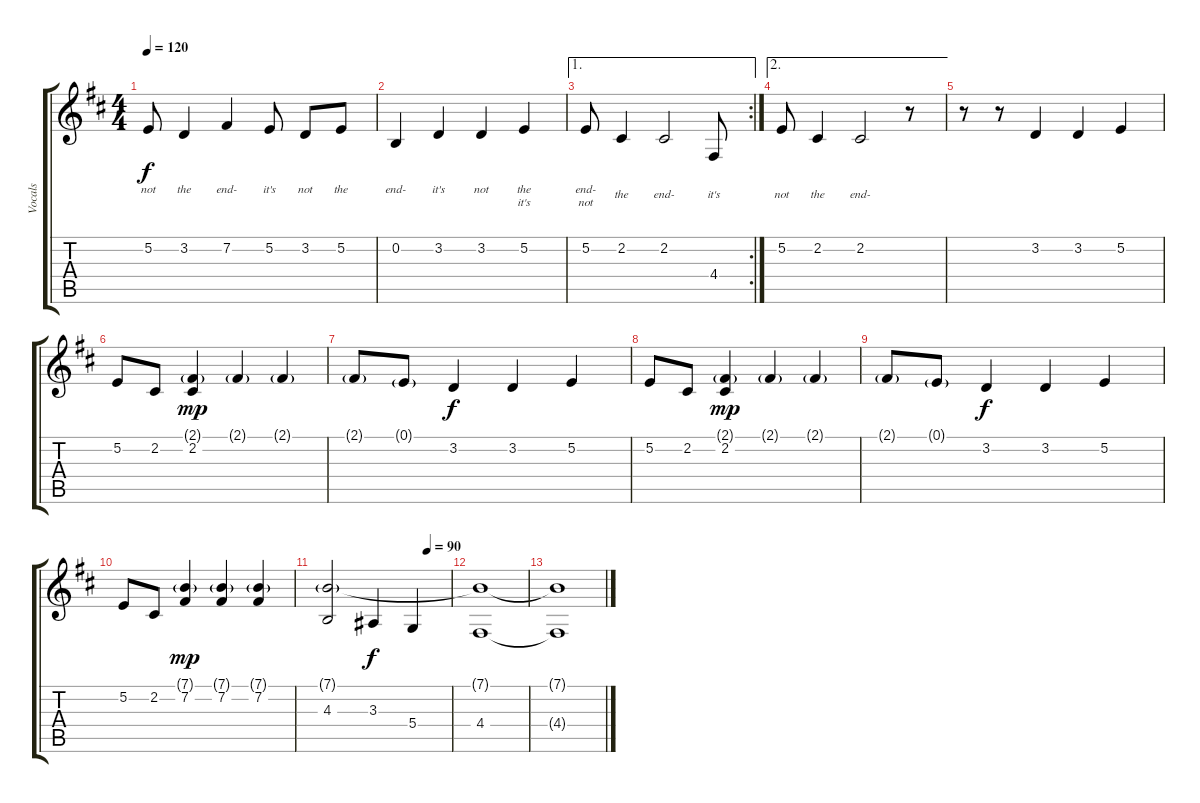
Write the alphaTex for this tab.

\track ("Vocals" "Vocals") {instrument lead2sawtooth}
\staff {score tabs}
\tuning (E4 B3 G3 D3 A2 E2) {hide}
\ts (4 4)
\tempo 120
\clef g2
\ks d
5.2.8{lyrics (0 "not") lyrics (1 "") lyrics (2 "") lyrics (3 "") lyrics (4 "") dy f} 3.2.4{lyrics (0 "the") lyrics (1 "") lyrics (2 "") lyrics (3 "") lyrics (4 "")} 7.2.4{lyrics (0 "end-") lyrics (1 "") lyrics (2 "") lyrics (3 "") lyrics (4 "")} 5.2.8{lyrics (0 "it's") lyrics (1 "") lyrics (2 "") lyrics (3 "") lyrics (4 "")} 3.2.8{lyrics (0 "not") lyrics (1 "") lyrics (2 "") lyrics (3 "") lyrics (4 "")} 5.2.8{lyrics (0 "the") lyrics (1 "") lyrics (2 "") lyrics (3 "") lyrics (4 "")} |
0.2.4{lyrics (0 "end-") lyrics (1 "") lyrics (2 "") lyrics (3 "") lyrics (4 "")} 3.2.4{lyrics (0 "it's") lyrics (1 "") lyrics (2 "") lyrics (3 "") lyrics (4 "")} 3.2.4{lyrics (0 "not") lyrics (1 "") lyrics (2 "") lyrics (3 "") lyrics (4 "")} 5.2.4{lyrics (0 "the") lyrics (1 "it's") lyrics (2 "") lyrics (3 "") lyrics (4 "")} |
\ae 1
\rc 2
5.2.8{lyrics (0 "end-") lyrics (1 "not") lyrics (2 "") lyrics (3 "") lyrics (4 "")} 2.2.4{lyrics (0 "") lyrics (1 "the") lyrics (2 "") lyrics (3 "") lyrics (4 "")} 2.2.2{lyrics (0 "") lyrics (1 "end-") lyrics (2 "") lyrics (3 "") lyrics (4 "")} 4.4.8{lyrics (0 "") lyrics (1 "it's") lyrics (2 "") lyrics (3 "") lyrics (4 "")} |
\ae 2
5.2.8{lyrics (0 "") lyrics (1 "not") lyrics (2 "") lyrics (3 "") lyrics (4 "")} 2.2.4{lyrics (0 "") lyrics (1 "the") lyrics (2 "") lyrics (3 "") lyrics (4 "")} 2.2.2{lyrics (0 "") lyrics (1 "end-") lyrics (2 "") lyrics (3 "") lyrics (4 "")} r.8 |
r.8 r.8 3.2.4 3.2.4 5.2.4 |
5.2.8 2.2.8 (2.1{g} 2.2).4{dy mp} 2.1{g}.4 2.1{g}.4 |
2.1{g}.8 0.1{g}.8 3.2.4{dy f} 3.2.4 5.2.4 |
5.2.8 2.2.8 (2.1{g} 2.2).4{dy mp} 2.1{g}.4 2.1{g}.4 |
2.1{g}.8 0.1{g}.8 3.2.4{dy f} 3.2.4 5.2.4 |
5.2.8 2.2.8 (7.1{g} 7.2).4{dy mp} (7.1{g} 7.2).4 (7.1{g} 7.2).4 |
\tempo (90 0.8125)
(7.1{g} 4.3).2 3.3.4{dy f} 5.4.4 |
(7.1{t} 4.4).1 |
(7.1{t} 4.4{t}).1
